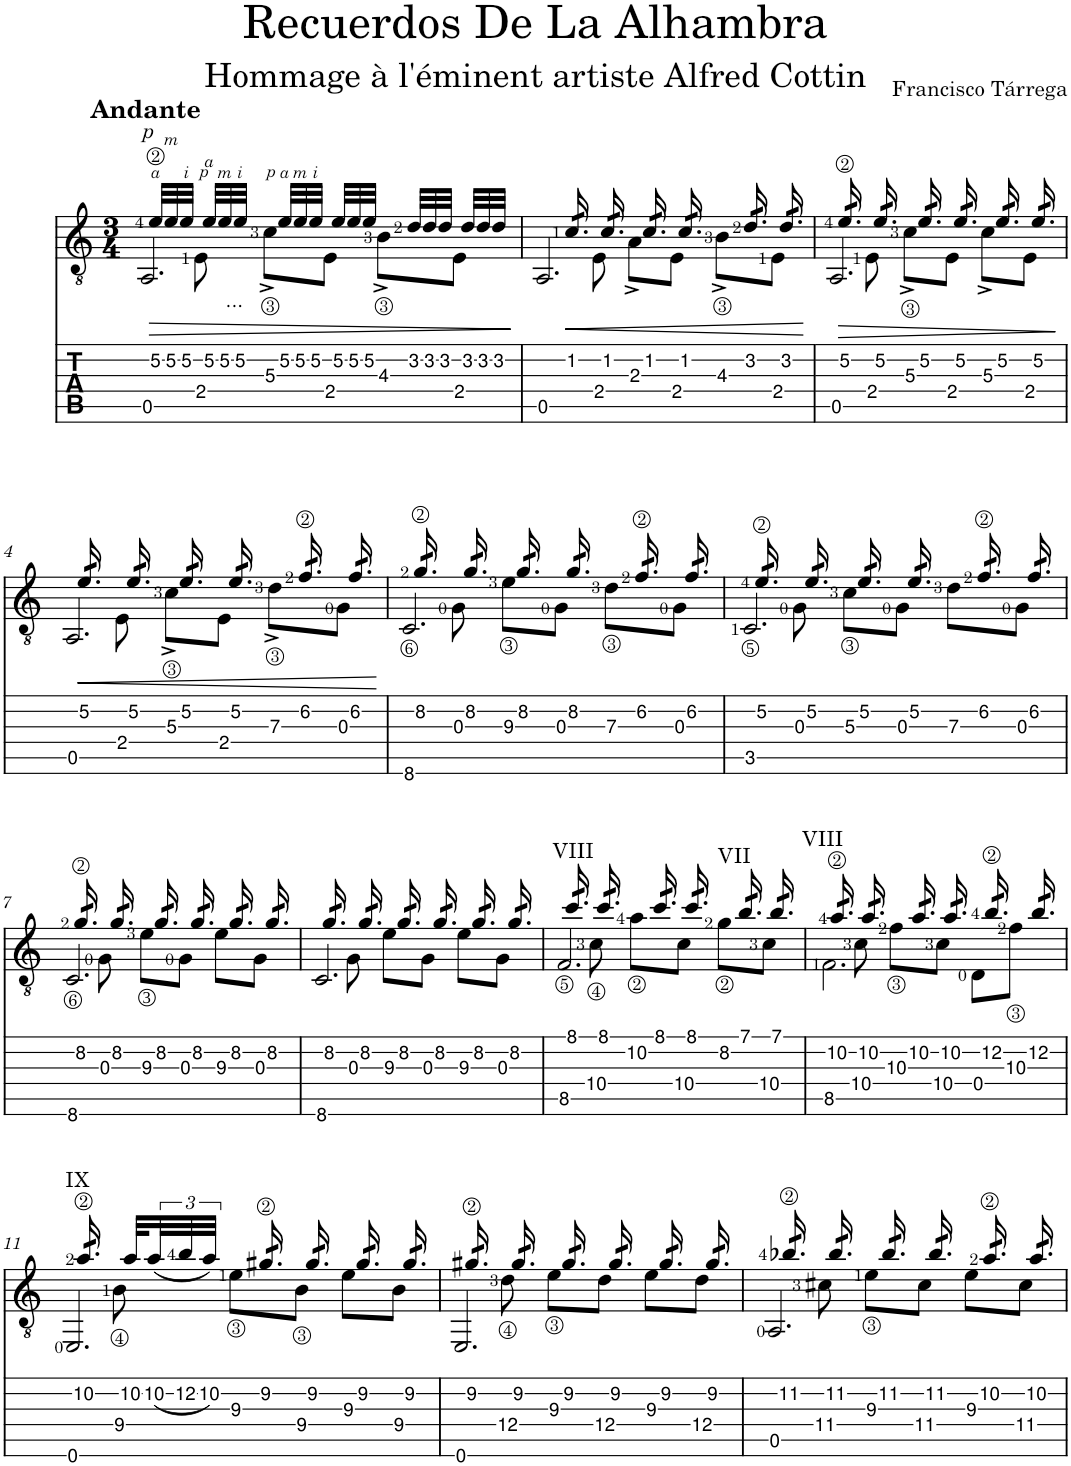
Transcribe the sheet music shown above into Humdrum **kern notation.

**kern	**kern	**dynam
*part1	*part1	*part1
*staff2	*staff1	*staff1/2
*I"Classical Guitar	*	*
*I'Guit.	*	*
*stria6	*	*
*	*clefGv2	*
*k[]	*k[]	*
*a:	*a:	*
*M3/4	*M3/4	*
=1	=1	=1
*^	*^	*
*	*^	*	*^	*
!	!	!	!LO:TX:a:B:t=Andante	!	!	!
!	!	!	!LO:TX:a:i:t=p	!	!	!
32ryy	8r	2.AA	32ryy	8ryy	2.AA/	.
!	!	!	!	!	!	!LO:HP:b
32eLLL	.	.	32e/LLL	.	.	>
32e	.	.	32e/	.	.	.
32eJJJ	.	.	32e/JJJ	.	.	.
32ryy	8E	.	32ryy	8E>\	.	.
32eLLL	.	.	32e/LLL	.	.	.
32e	.	.	32e/	.	.	.
32eJJJ	.	.	32e/JJJ	.	.	.
!	!	!	!LO:TX:b:i:t=...	!	!	!
32ryy	8c^L	.	32ryy	8c>^\L	.	.
32eLLL	.	.	32e/LLL	.	.	.
32e	.	.	32e/	.	.	.
32eJJJ	.	.	32e/JJJ	.	.	.
32ryy	8EJ	.	32ryy	8E\J	.	.
32eLLL	.	.	32e/LLL	.	.	.
32e	.	.	32e/	.	.	.
32eJJJ	.	.	32e/JJJ	.	.	.
32ryy	8B^L	.	32ryy	8B^\L	.	.
32dLLL	.	.	32d/LLL	.	.	.
32d	.	.	32d/	.	.	.
32dJJJ	.	.	32d/JJJ	.	.	.
32ryy	8EJ	.	32ryy	8E\J	.	.
32dLLL	.	.	32d/LLL	.	.	.
32d	.	.	32d/	.	.	.
32dJJJ	.	.	32d/JJJ	.	.	.
*v	*v	*v	*	*	*	*
*	*v	*v	*v	*
.	.	]
=2	=2	=2
*^	*^	*
*	*^	*	*^	*
32ryy	8r	2.AA	32ryy	8ryy	2.AA/	.
!	!	!	!	!	!	!LO:HP:b
*tremolo	*	*	*	*	*	*
*	*	*	*tremolo	*	*	*
32c	.	.	32c/	.	.	<
32c	.	.	32c/	.	.	.
32c	.	.	32c/	.	.	.
*	*	*	*Xtremolo	*	*	*
*Xtremolo	*	*	*	*	*	*
32ryy	8E	.	32ryy	8E\	.	.
*tremolo	*	*	*	*	*	*
*	*	*	*tremolo	*	*	*
32c	.	.	32c/	.	.	.
32c	.	.	32c/	.	.	.
32c	.	.	32c/	.	.	.
*	*	*	*Xtremolo	*	*	*
*Xtremolo	*	*	*	*	*	*
32ryy	8A^L	.	32ryy	8A^\L	.	.
*tremolo	*	*	*	*	*	*
*	*	*	*tremolo	*	*	*
32c	.	.	32c/	.	.	.
32c	.	.	32c/	.	.	.
32c	.	.	32c/	.	.	.
*	*	*	*Xtremolo	*	*	*
*Xtremolo	*	*	*	*	*	*
32ryy	8EJ	.	32ryy	8E\J	.	.
*tremolo	*	*	*	*	*	*
*	*	*	*tremolo	*	*	*
32c	.	.	32c/	.	.	.
32c	.	.	32c/	.	.	.
32c	.	.	32c/	.	.	.
*	*	*	*Xtremolo	*	*	*
*Xtremolo	*	*	*	*	*	*
32ryy	8B^L	.	32ryy	8B^\L	.	.
*tremolo	*	*	*	*	*	*
*	*	*	*tremolo	*	*	*
32d	.	.	32d/	.	.	.
32d	.	.	32d/	.	.	.
32d	.	.	32d/	.	.	.
*	*	*	*Xtremolo	*	*	*
*Xtremolo	*	*	*	*	*	*
32ryy	8EJ	.	32ryy	8E\J	.	.
*tremolo	*	*	*	*	*	*
*	*	*	*tremolo	*	*	*
32d	.	.	32d/	.	.	.
32d	.	.	32d/	.	.	.
32d	.	.	32d/	.	.	.
*	*	*	*Xtremolo	*	*	*
*Xtremolo	*	*	*	*	*	*
*v	*v	*v	*	*	*	*
*	*v	*v	*v	*
.	.	[
=3	=3	=3
*^	*^	*
*	*^	*	*^	*
32ryy	8r	2.AA	32ryy	8ryy	2.AA/	.
!	!	!	!	!	!	!LO:HP:b
*tremolo	*	*	*	*	*	*
*	*	*	*tremolo	*	*	*
32e	.	.	32e/	.	.	>
32e	.	.	32e/	.	.	.
32e	.	.	32e/	.	.	.
*	*	*	*Xtremolo	*	*	*
*Xtremolo	*	*	*	*	*	*
32ryy	8E	.	32ryy	8E\	.	.
*tremolo	*	*	*	*	*	*
*	*	*	*tremolo	*	*	*
32e	.	.	32e/	.	.	.
32e	.	.	32e/	.	.	.
32e	.	.	32e/	.	.	.
*	*	*	*Xtremolo	*	*	*
*Xtremolo	*	*	*	*	*	*
32ryy	8c^L	.	32ryy	8c^\L	.	.
*tremolo	*	*	*	*	*	*
*	*	*	*tremolo	*	*	*
32e	.	.	32e/	.	.	.
32e	.	.	32e/	.	.	.
32e	.	.	32e/	.	.	.
*	*	*	*Xtremolo	*	*	*
*Xtremolo	*	*	*	*	*	*
32ryy	8EJ	.	32ryy	8E\J	.	.
*tremolo	*	*	*	*	*	*
*	*	*	*tremolo	*	*	*
32e	.	.	32e/	.	.	.
32e	.	.	32e/	.	.	.
32e	.	.	32e/	.	.	.
*	*	*	*Xtremolo	*	*	*
*Xtremolo	*	*	*	*	*	*
32ryy	8c^L	.	32ryy	8c^\L	.	.
*tremolo	*	*	*	*	*	*
*	*	*	*tremolo	*	*	*
32e	.	.	32e/	.	.	.
32e	.	.	32e/	.	.	.
32e	.	.	32e/	.	.	.
*	*	*	*Xtremolo	*	*	*
*Xtremolo	*	*	*	*	*	*
32ryy	8EJ	.	32ryy	8E\J	.	.
*tremolo	*	*	*	*	*	*
*	*	*	*tremolo	*	*	*
32e	.	.	32e/	.	.	.
32e	.	.	32e/	.	.	.
32e	.	.	32e/	.	.	.
*	*	*	*Xtremolo	*	*	*
*Xtremolo	*	*	*	*	*	*
*v	*v	*v	*	*	*	*
*	*v	*v	*v	*
.	.	]
!!LO:LB:g=z
=4	=4	=4
*^	*^	*
*	*^	*	*^	*
32ryy	8r	2.AA	32ryy	8ryy	2.AA/	.
!	!	!	!	!	!	!LO:HP:b
*tremolo	*	*	*	*	*	*
*	*	*	*tremolo	*	*	*
32e	.	.	32e/	.	.	<
32e	.	.	32e/	.	.	.
32e	.	.	32e/	.	.	.
*	*	*	*Xtremolo	*	*	*
*Xtremolo	*	*	*	*	*	*
32ryy	8E	.	32ryy	8E\	.	.
*tremolo	*	*	*	*	*	*
*	*	*	*tremolo	*	*	*
32e	.	.	32e/	.	.	.
32e	.	.	32e/	.	.	.
32e	.	.	32e/	.	.	.
*	*	*	*Xtremolo	*	*	*
*Xtremolo	*	*	*	*	*	*
32ryy	8c^L	.	32ryy	8c^\L	.	.
*tremolo	*	*	*	*	*	*
*	*	*	*tremolo	*	*	*
32e	.	.	32e/	.	.	.
32e	.	.	32e/	.	.	.
32e	.	.	32e/	.	.	.
*	*	*	*Xtremolo	*	*	*
*Xtremolo	*	*	*	*	*	*
32ryy	8EJ	.	32ryy	8E\J	.	.
*tremolo	*	*	*	*	*	*
*	*	*	*tremolo	*	*	*
32e	.	.	32e/	.	.	.
32e	.	.	32e/	.	.	.
32e	.	.	32e/	.	.	.
*	*	*	*Xtremolo	*	*	*
*Xtremolo	*	*	*	*	*	*
32ryy	8d^L	.	32ryy	8d^\L	.	.
*tremolo	*	*	*	*	*	*
*	*	*	*tremolo	*	*	*
32f	.	.	32f/	.	.	.
32f	.	.	32f/	.	.	.
32f	.	.	32f/	.	.	.
*	*	*	*Xtremolo	*	*	*
*Xtremolo	*	*	*	*	*	*
32ryy	8GJ	.	32ryy	8G\J	.	.
*tremolo	*	*	*	*	*	*
*	*	*	*tremolo	*	*	*
32f	.	.	32f/	.	.	.
32f	.	.	32f/	.	.	.
32f	.	.	32f/	.	.	.
*	*	*	*Xtremolo	*	*	*
*Xtremolo	*	*	*	*	*	*
*v	*v	*v	*	*	*	*
*	*v	*v	*v	*
.	.	[
=5	=5	=5
*^	*^	*
*	*^	*	*^	*
32ryy	8r	2.C	32ryy	8ryy	2.C</	.
*tremolo	*	*	*	*	*	*
*	*	*	*tremolo	*	*	*
32g	.	.	32g/	.	.	.
32g	.	.	32g/	.	.	.
32g	.	.	32g/	.	.	.
*	*	*	*Xtremolo	*	*	*
*Xtremolo	*	*	*	*	*	*
32ryy	8G	.	32ryy	8G\	.	.
*tremolo	*	*	*	*	*	*
*	*	*	*tremolo	*	*	*
32g	.	.	32g/	.	.	.
32g	.	.	32g/	.	.	.
32g	.	.	32g/	.	.	.
*	*	*	*Xtremolo	*	*	*
*Xtremolo	*	*	*	*	*	*
32ryy	8eL	.	32ryy	8e\L	.	.
*tremolo	*	*	*	*	*	*
*	*	*	*tremolo	*	*	*
32g	.	.	32g/	.	.	.
32g	.	.	32g/	.	.	.
32g	.	.	32g/	.	.	.
*	*	*	*Xtremolo	*	*	*
*Xtremolo	*	*	*	*	*	*
32ryy	8GJ	.	32ryy	8G\J	.	.
*tremolo	*	*	*	*	*	*
*	*	*	*tremolo	*	*	*
32g	.	.	32g/	.	.	.
32g	.	.	32g/	.	.	.
32g	.	.	32g/	.	.	.
*	*	*	*Xtremolo	*	*	*
*Xtremolo	*	*	*	*	*	*
32ryy	8dL	.	32ryy	8d\L	.	.
*tremolo	*	*	*	*	*	*
*	*	*	*tremolo	*	*	*
32f	.	.	32f/	.	.	.
32f	.	.	32f/	.	.	.
32f	.	.	32f/	.	.	.
*	*	*	*Xtremolo	*	*	*
*Xtremolo	*	*	*	*	*	*
32ryy	8GJ	.	32ryy	8G\J	.	.
*tremolo	*	*	*	*	*	*
*	*	*	*tremolo	*	*	*
32f	.	.	32f/	.	.	.
32f	.	.	32f/	.	.	.
32f	.	.	32f/	.	.	.
*	*	*	*Xtremolo	*	*	*
*Xtremolo	*	*	*	*	*	*
=6	=6	=6	=6	=6	=6	=6
32ryy	8r	2.C	32ryy	8ryy	2.C</	.
*tremolo	*	*	*	*	*	*
*	*	*	*tremolo	*	*	*
32e	.	.	32e/	.	.	.
32e	.	.	32e/	.	.	.
32e	.	.	32e/	.	.	.
*	*	*	*Xtremolo	*	*	*
*Xtremolo	*	*	*	*	*	*
32ryy	8G	.	32ryy	8G\	.	.
*tremolo	*	*	*	*	*	*
*	*	*	*tremolo	*	*	*
32e	.	.	32e/	.	.	.
32e	.	.	32e/	.	.	.
32e	.	.	32e/	.	.	.
*	*	*	*Xtremolo	*	*	*
*Xtremolo	*	*	*	*	*	*
32ryy	8cL	.	32ryy	8c\L	.	.
*tremolo	*	*	*	*	*	*
*	*	*	*tremolo	*	*	*
32e	.	.	32e/	.	.	.
32e	.	.	32e/	.	.	.
32e	.	.	32e/	.	.	.
*	*	*	*Xtremolo	*	*	*
*Xtremolo	*	*	*	*	*	*
32ryy	8GJ	.	32ryy	8G\J	.	.
*tremolo	*	*	*	*	*	*
*	*	*	*tremolo	*	*	*
32e	.	.	32e/	.	.	.
32e	.	.	32e/	.	.	.
32e	.	.	32e/	.	.	.
*	*	*	*Xtremolo	*	*	*
*Xtremolo	*	*	*	*	*	*
32ryy	8dL	.	32ryy	8d\L	.	.
*tremolo	*	*	*	*	*	*
*	*	*	*tremolo	*	*	*
32f	.	.	32f/	.	.	.
32f	.	.	32f/	.	.	.
32f	.	.	32f/	.	.	.
*	*	*	*Xtremolo	*	*	*
*Xtremolo	*	*	*	*	*	*
32ryy	8GJ	.	32ryy	8G\J	.	.
*tremolo	*	*	*	*	*	*
*	*	*	*tremolo	*	*	*
32f	.	.	32f/	.	.	.
32f	.	.	32f/	.	.	.
32f	.	.	32f/	.	.	.
*	*	*	*Xtremolo	*	*	*
*Xtremolo	*	*	*	*	*	*
!!LO:LB:g=z	!!	!!
=7	=7	=7	=7	=7	=7	=7
32ryy	8r	2.C	32ryy	8ryy	2.C</	.
*tremolo	*	*	*	*	*	*
*	*	*	*tremolo	*	*	*
32g	.	.	32g/	.	.	.
32g	.	.	32g/	.	.	.
32g	.	.	32g/	.	.	.
*	*	*	*Xtremolo	*	*	*
*Xtremolo	*	*	*	*	*	*
32ryy	8G	.	32ryy	8G\	.	.
*tremolo	*	*	*	*	*	*
*	*	*	*tremolo	*	*	*
32g	.	.	32g/	.	.	.
32g	.	.	32g/	.	.	.
32g	.	.	32g/	.	.	.
*	*	*	*Xtremolo	*	*	*
*Xtremolo	*	*	*	*	*	*
32ryy	8eL	.	32ryy	8e\L	.	.
*tremolo	*	*	*	*	*	*
*	*	*	*tremolo	*	*	*
32g	.	.	32g/	.	.	.
32g	.	.	32g/	.	.	.
32g	.	.	32g/	.	.	.
*	*	*	*Xtremolo	*	*	*
*Xtremolo	*	*	*	*	*	*
32ryy	8GJ	.	32ryy	8G\J	.	.
*tremolo	*	*	*	*	*	*
*	*	*	*tremolo	*	*	*
32g	.	.	32g/	.	.	.
32g	.	.	32g/	.	.	.
32g	.	.	32g/	.	.	.
*	*	*	*Xtremolo	*	*	*
*Xtremolo	*	*	*	*	*	*
32ryy	8eL	.	32ryy	8e\L	.	.
*tremolo	*	*	*	*	*	*
*	*	*	*tremolo	*	*	*
32g	.	.	32g/	.	.	.
32g	.	.	32g/	.	.	.
32g	.	.	32g/	.	.	.
*	*	*	*Xtremolo	*	*	*
*Xtremolo	*	*	*	*	*	*
32ryy	8GJ	.	32ryy	8G\J	.	.
*tremolo	*	*	*	*	*	*
*	*	*	*tremolo	*	*	*
32g	.	.	32g/	.	.	.
32g	.	.	32g/	.	.	.
32g	.	.	32g/	.	.	.
*	*	*	*Xtremolo	*	*	*
*Xtremolo	*	*	*	*	*	*
=8	=8	=8	=8	=8	=8	=8
32ryy	8r	2.C	32ryy	8ryy	2.C/	.
*tremolo	*	*	*	*	*	*
*	*	*	*tremolo	*	*	*
32g	.	.	32g/	.	.	.
32g	.	.	32g/	.	.	.
32g	.	.	32g/	.	.	.
*	*	*	*Xtremolo	*	*	*
*Xtremolo	*	*	*	*	*	*
32ryy	8G	.	32ryy	8G\	.	.
*tremolo	*	*	*	*	*	*
*	*	*	*tremolo	*	*	*
32g	.	.	32g/	.	.	.
32g	.	.	32g/	.	.	.
32g	.	.	32g/	.	.	.
*	*	*	*Xtremolo	*	*	*
*Xtremolo	*	*	*	*	*	*
32ryy	8eL	.	32ryy	8e\L	.	.
*tremolo	*	*	*	*	*	*
*	*	*	*tremolo	*	*	*
32g	.	.	32g/	.	.	.
32g	.	.	32g/	.	.	.
32g	.	.	32g/	.	.	.
*	*	*	*Xtremolo	*	*	*
*Xtremolo	*	*	*	*	*	*
32ryy	8GJ	.	32ryy	8G\J	.	.
*tremolo	*	*	*	*	*	*
*	*	*	*tremolo	*	*	*
32g	.	.	32g/	.	.	.
32g	.	.	32g/	.	.	.
32g	.	.	32g/	.	.	.
*	*	*	*Xtremolo	*	*	*
*Xtremolo	*	*	*	*	*	*
32ryy	8eL	.	32ryy	8e\L	.	.
*tremolo	*	*	*	*	*	*
*	*	*	*tremolo	*	*	*
32g	.	.	32g/	.	.	.
32g	.	.	32g/	.	.	.
32g	.	.	32g/	.	.	.
*	*	*	*Xtremolo	*	*	*
*Xtremolo	*	*	*	*	*	*
32ryy	8GJ	.	32ryy	8G\J	.	.
*tremolo	*	*	*	*	*	*
*	*	*	*tremolo	*	*	*
32g	.	.	32g/	.	.	.
32g	.	.	32g/	.	.	.
32g	.	.	32g/	.	.	.
*	*	*	*Xtremolo	*	*	*
*Xtremolo	*	*	*	*	*	*
=9	=9	=9	=9	=9	=9	=9
!	!	!	!LO:TX:a:t=VIII	!	!	!
32ryy	8r	2.F	32ryy	8ryy	2.F</	.
*tremolo	*	*	*	*	*	*
*	*	*	*tremolo	*	*	*
32cc	.	.	32cc/	.	.	.
32cc	.	.	32cc/	.	.	.
32cc	.	.	32cc/	.	.	.
*	*	*	*Xtremolo	*	*	*
*Xtremolo	*	*	*	*	*	*
32ryy	8c	.	32ryy	8c\	.	.
*tremolo	*	*	*	*	*	*
*	*	*	*tremolo	*	*	*
32cc	.	.	32cc/	.	.	.
32cc	.	.	32cc/	.	.	.
32cc	.	.	32cc/	.	.	.
*	*	*	*Xtremolo	*	*	*
*Xtremolo	*	*	*	*	*	*
32ryy	8aL	.	32ryy	8a\L	.	.
*tremolo	*	*	*	*	*	*
*	*	*	*tremolo	*	*	*
32cc	.	.	32cc/	.	.	.
32cc	.	.	32cc/	.	.	.
32cc	.	.	32cc/	.	.	.
*	*	*	*Xtremolo	*	*	*
*Xtremolo	*	*	*	*	*	*
32ryy	8cJ	.	32ryy	8c\J	.	.
*tremolo	*	*	*	*	*	*
*	*	*	*tremolo	*	*	*
32cc	.	.	32cc/	.	.	.
32cc	.	.	32cc/	.	.	.
32cc	.	.	32cc/	.	.	.
*	*	*	*Xtremolo	*	*	*
*Xtremolo	*	*	*	*	*	*
!	!	!	!LO:TX:a:t=VII	!	!	!
32ryy	8gL	.	32ryy	8g\L	.	.
*tremolo	*	*	*	*	*	*
*	*	*	*tremolo	*	*	*
32b	.	.	32b/	.	.	.
32b	.	.	32b/	.	.	.
32b	.	.	32b/	.	.	.
*	*	*	*Xtremolo	*	*	*
*Xtremolo	*	*	*	*	*	*
32ryy	8cJ	.	32ryy	8c\J	.	.
*tremolo	*	*	*	*	*	*
*	*	*	*tremolo	*	*	*
32b	.	.	32b/	.	.	.
32b	.	.	32b/	.	.	.
32b	.	.	32b/	.	.	.
*	*	*	*Xtremolo	*	*	*
*Xtremolo	*	*	*	*	*	*
=10	=10	=10	=10	=10	=10	=10
!	!	!	!LO:TX:a:t=VIII	!	!	!
32ryy	8r	2.F	32ryy	8ryy	2.F\	.
*tremolo	*	*	*	*	*	*
*	*	*	*tremolo	*	*	*
32a	.	.	32a/	.	.	.
32a	.	.	32a/	.	.	.
32a	.	.	32a/	.	.	.
*	*	*	*Xtremolo	*	*	*
*Xtremolo	*	*	*	*	*	*
32ryy	8c	.	32ryy	8c\	.	.
*tremolo	*	*	*	*	*	*
*	*	*	*tremolo	*	*	*
32a	.	.	32a/	.	.	.
32a	.	.	32a/	.	.	.
32a	.	.	32a/	.	.	.
*	*	*	*Xtremolo	*	*	*
*Xtremolo	*	*	*	*	*	*
32ryy	8fL	.	32ryy	8f\L	.	.
*tremolo	*	*	*	*	*	*
*	*	*	*tremolo	*	*	*
32a	.	.	32a/	.	.	.
32a	.	.	32a/	.	.	.
32a	.	.	32a/	.	.	.
*	*	*	*Xtremolo	*	*	*
*Xtremolo	*	*	*	*	*	*
32ryy	8cJ	.	32ryy	8c\J	.	.
*tremolo	*	*	*	*	*	*
*	*	*	*tremolo	*	*	*
32a	.	.	32a/	.	.	.
32a	.	.	32a/	.	.	.
32a	.	.	32a/	.	.	.
*	*	*	*Xtremolo	*	*	*
*Xtremolo	*	*	*	*	*	*
32ryy	8DL	.	32ryy	8D\L	.	.
*tremolo	*	*	*	*	*	*
*	*	*	*tremolo	*	*	*
32b	.	.	32b/	.	.	.
32b	.	.	32b/	.	.	.
32b	.	.	32b/	.	.	.
*	*	*	*Xtremolo	*	*	*
*Xtremolo	*	*	*	*	*	*
32ryy	8fJ	.	32ryy	8f\J	.	.
*tremolo	*	*	*	*	*	*
*	*	*	*tremolo	*	*	*
32b	.	.	32b/	.	.	.
32b	.	.	32b/	.	.	.
32b	.	.	32b/	.	.	.
*	*	*	*Xtremolo	*	*	*
*Xtremolo	*	*	*	*	*	*
!!LO:LB:g=z	!!	!!
=11	=11	=11	=11	=11	=11	=11
!	!	!	!LO:TX:a:t=IX	!	!	!
32ryy	8r	2.EE	32ryy	8ryy	2.EE/	.
*tremolo	*	*	*	*	*	*
*	*	*	*tremolo	*	*	*
32a	.	.	32a/	.	.	.
32a	.	.	32a/	.	.	.
32a	.	.	32a/	.	.	.
*	*	*	*Xtremolo	*	*	*
*Xtremolo	*	*	*	*	*	*
32ryy	8B	.	32ryy	8B\	.	.
32aLLL	.	.	32a/LLL	.	.	.
*Xbrackettup	*	*	*	*	*	*
48a	.	.	(<48a/	.	.	.
48b	.	.	48b/	.	.	.
48aJJJ	.	.	48a/JJJ)	.	.	.
32ryy	8eL	.	32ryy	8e\L	.	.
*tremolo	*	*	*	*	*	*
*	*	*	*tremolo	*	*	*
32g#X	.	.	32g#X/	.	.	.
32g#X	.	.	32g#X/	.	.	.
32g#X	.	.	32g#X/	.	.	.
*	*	*	*Xtremolo	*	*	*
*Xtremolo	*	*	*	*	*	*
32ryy	8BJ	.	32ryy	8B\J	.	.
*tremolo	*	*	*	*	*	*
*	*	*	*tremolo	*	*	*
32g#	.	.	32g#/	.	.	.
32g#	.	.	32g#/	.	.	.
32g#	.	.	32g#/	.	.	.
*	*	*	*Xtremolo	*	*	*
*Xtremolo	*	*	*	*	*	*
32ryy	8eL	.	32ryy	8e\L	.	.
*tremolo	*	*	*	*	*	*
*	*	*	*tremolo	*	*	*
32g#	.	.	32g#/	.	.	.
32g#	.	.	32g#/	.	.	.
32g#	.	.	32g#/	.	.	.
*	*	*	*Xtremolo	*	*	*
*Xtremolo	*	*	*	*	*	*
32ryy	8BJ	.	32ryy	8B\J	.	.
*tremolo	*	*	*	*	*	*
*	*	*	*tremolo	*	*	*
32g#	.	.	32g#/	.	.	.
32g#	.	.	32g#/	.	.	.
32g#	.	.	32g#/	.	.	.
*	*	*	*Xtremolo	*	*	*
*Xtremolo	*	*	*	*	*	*
=12	=12	=12	=12	=12	=12	=12
32ryy	8r	2.EE	32ryy	8ryy	2.EE/	.
*tremolo	*	*	*	*	*	*
*	*	*	*tremolo	*	*	*
32g#X	.	.	32g#X/	.	.	.
32g#X	.	.	32g#X/	.	.	.
32g#X	.	.	32g#X/	.	.	.
*	*	*	*Xtremolo	*	*	*
*Xtremolo	*	*	*	*	*	*
32ryy	8d	.	32ryy	8d\	.	.
*tremolo	*	*	*	*	*	*
*	*	*	*tremolo	*	*	*
32g#	.	.	32g#/	.	.	.
32g#	.	.	32g#/	.	.	.
32g#	.	.	32g#/	.	.	.
*	*	*	*Xtremolo	*	*	*
*Xtremolo	*	*	*	*	*	*
32ryy	8eL	.	32ryy	8e\L	.	.
*tremolo	*	*	*	*	*	*
*	*	*	*tremolo	*	*	*
32g#	.	.	32g#/	.	.	.
32g#	.	.	32g#/	.	.	.
32g#	.	.	32g#/	.	.	.
*	*	*	*Xtremolo	*	*	*
*Xtremolo	*	*	*	*	*	*
32ryy	8dJ	.	32ryy	8d\J	.	.
*tremolo	*	*	*	*	*	*
*	*	*	*tremolo	*	*	*
32g#	.	.	32g#/	.	.	.
32g#	.	.	32g#/	.	.	.
32g#	.	.	32g#/	.	.	.
*	*	*	*Xtremolo	*	*	*
*Xtremolo	*	*	*	*	*	*
32ryy	8eL	.	32ryy	8e\L	.	.
*tremolo	*	*	*	*	*	*
*	*	*	*tremolo	*	*	*
32g#	.	.	32g#/	.	.	.
32g#	.	.	32g#/	.	.	.
32g#	.	.	32g#/	.	.	.
*	*	*	*Xtremolo	*	*	*
*Xtremolo	*	*	*	*	*	*
32ryy	8dJ	.	32ryy	8d\J	.	.
*tremolo	*	*	*	*	*	*
*	*	*	*tremolo	*	*	*
32g#	.	.	32g#/	.	.	.
32g#	.	.	32g#/	.	.	.
32g#	.	.	32g#/	.	.	.
*	*	*	*Xtremolo	*	*	*
*Xtremolo	*	*	*	*	*	*
=13	=13	=13	=13	=13	=13	=13
32ryy	8r	2.AA	32ryy	8ryy	2.AA/	.
*tremolo	*	*	*	*	*	*
*	*	*	*tremolo	*	*	*
32b-X	.	.	32b-X/	.	.	.
32b-X	.	.	32b-X/	.	.	.
32b-X	.	.	32b-X/	.	.	.
*	*	*	*Xtremolo	*	*	*
*Xtremolo	*	*	*	*	*	*
32ryy	8c#X	.	32ryy	8c#X\	.	.
*tremolo	*	*	*	*	*	*
*	*	*	*tremolo	*	*	*
32b-	.	.	32b-/	.	.	.
32b-	.	.	32b-/	.	.	.
32b-	.	.	32b-/	.	.	.
*	*	*	*Xtremolo	*	*	*
*Xtremolo	*	*	*	*	*	*
32ryy	8eL	.	32ryy	8e\L	.	.
*tremolo	*	*	*	*	*	*
*	*	*	*tremolo	*	*	*
32b-	.	.	32b-/	.	.	.
32b-	.	.	32b-/	.	.	.
32b-	.	.	32b-/	.	.	.
*	*	*	*Xtremolo	*	*	*
*Xtremolo	*	*	*	*	*	*
32ryy	8c#J	.	32ryy	8c#\J	.	.
*tremolo	*	*	*	*	*	*
*	*	*	*tremolo	*	*	*
32b-	.	.	32b-/	.	.	.
32b-	.	.	32b-/	.	.	.
32b-	.	.	32b-/	.	.	.
*	*	*	*Xtremolo	*	*	*
*Xtremolo	*	*	*	*	*	*
32ryy	8eL	.	32ryy	8e\L	.	.
*tremolo	*	*	*	*	*	*
*	*	*	*tremolo	*	*	*
32a	.	.	32a/	.	.	.
32a	.	.	32a/	.	.	.
32a	.	.	32a/	.	.	.
*	*	*	*Xtremolo	*	*	*
*Xtremolo	*	*	*	*	*	*
32ryy	8c#J	.	32ryy	8c#\J	.	.
*tremolo	*	*	*	*	*	*
*	*	*	*tremolo	*	*	*
32a	.	.	32a/	.	.	.
32a	.	.	32a/	.	.	.
32a	.	.	32a/	.	.	.
*	*	*	*Xtremolo	*	*	*
*Xtremolo	*	*	*	*	*	*
*v	*v	*v	*	*	*	*
*	*v	*v	*v	*
=	=	=
*-	*-	*-
